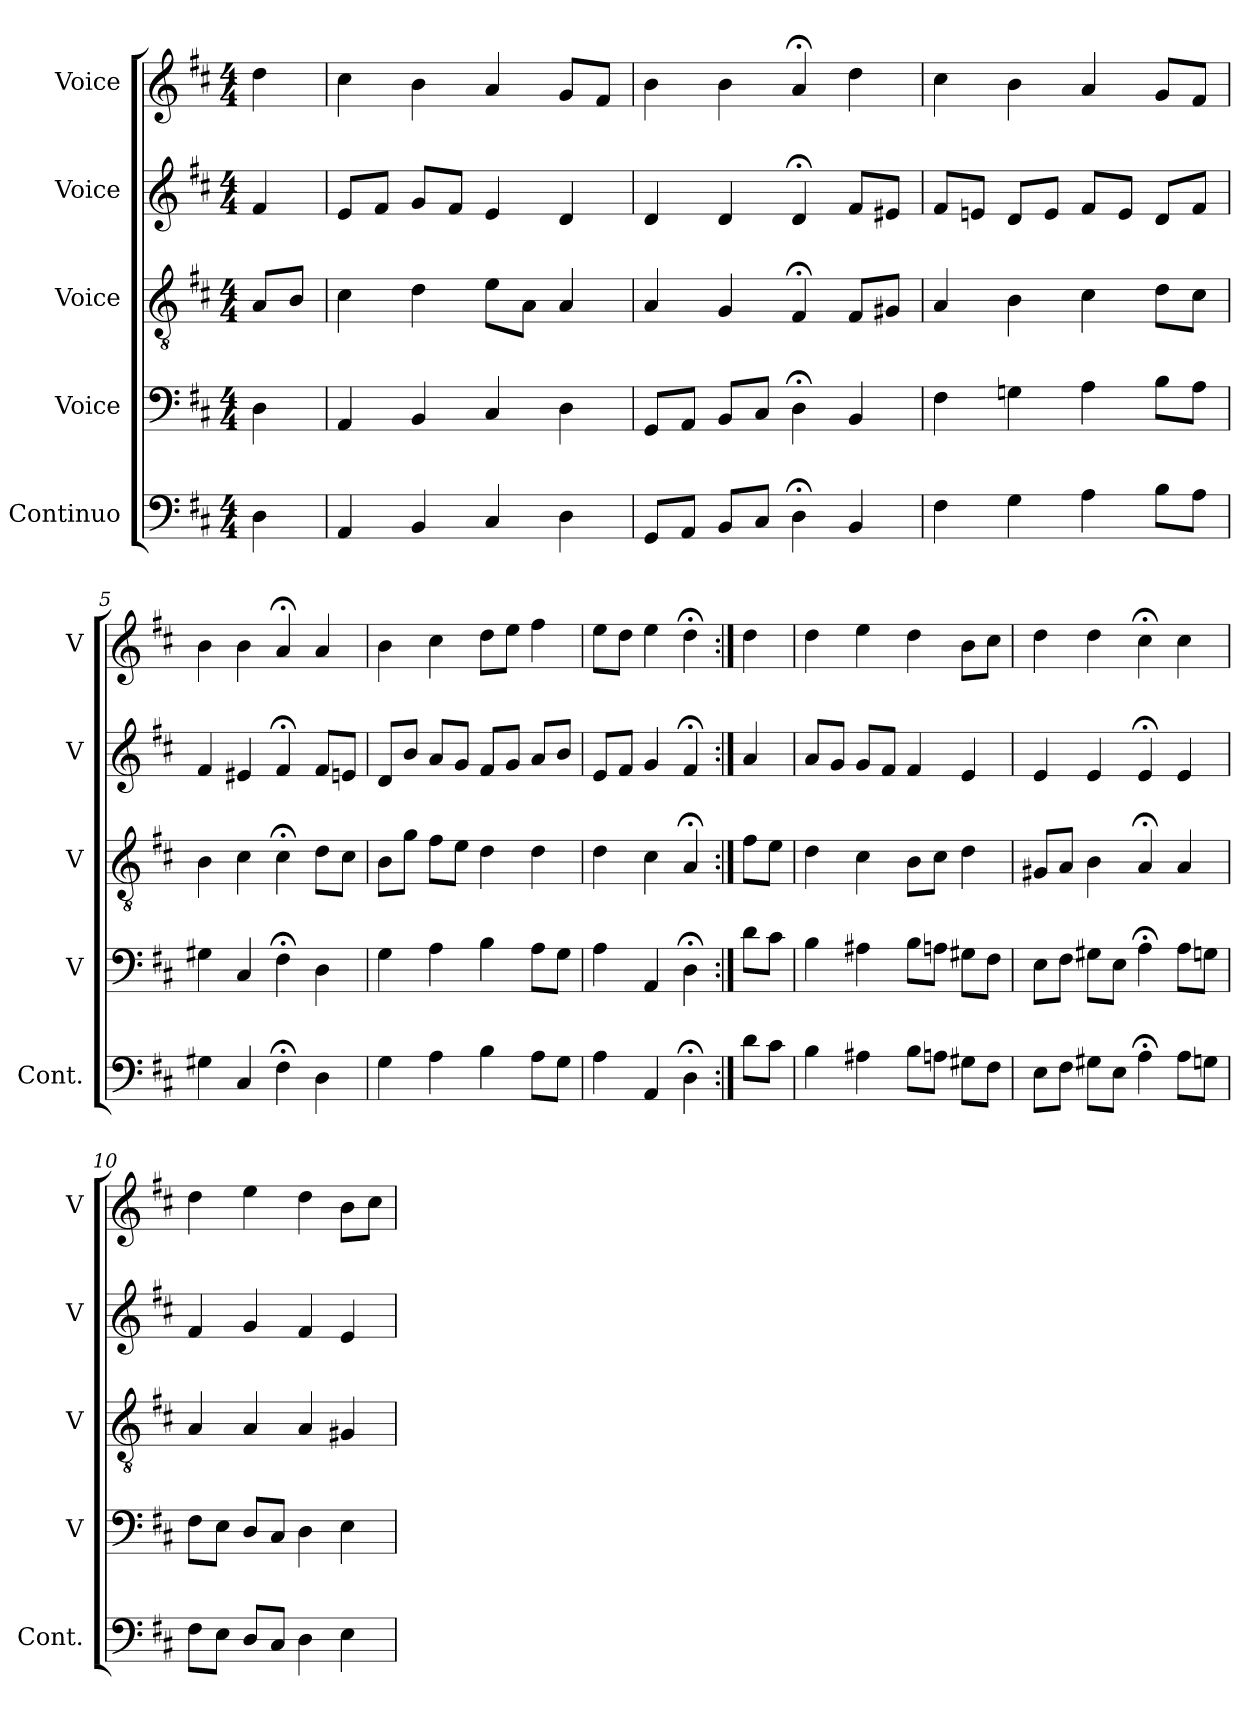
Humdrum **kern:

**kern	**kern	**kern	**kern	**kern
*part5	*part4	*part3	*part2	*part1
*staff5	*staff4	*staff3	*staff2	*staff1
*I"Continuo	*I"Voice	*I"Voice	*I"Voice	*I"Voice
*I'Cont.	*I'V	*I'V	*I'V	*I'V
*clefF4	*clefF4	*clefGv2	*clefG2	*clefG2
*k[f#c#]	*k[f#c#]	*k[f#c#]	*k[f#c#]	*k[f#c#]
*M4/4	*M4/4	*M4/4	*M4/4	*M4/4
=	=	=	=	=
4D	4D	8AL	4f#	4dd
.	.	8BJ	.	.
=2	=2	=2	=2	=2
4AA	4AA	4c#	8eL	4cc#
.	.	.	8f#J	.
4BB	4BB	4d	8gL	4b
.	.	.	8f#J	.
4C#	4C#	8eL	4e	4a
.	.	8AJ	.	.
4D	4D	4A	4d	8gL
.	.	.	.	8f#J
=3	=3	=3	=3	=3
8GGL	8GGL	4A	4d	4b
8AAJ	8AAJ	.	.	.
8BBL	8BBL	4G	4d	4b
8C#J	8C#J	.	.	.
4D;<	4D;<	4F#;<	4d;<	4a;<
4BB	4BB	8F#L	8f#L	4dd
.	.	8G#XJ	8e#XJ	.
=4	=4	=4	=4	=4
4F#	4F#	4A	8f#L	4cc#
.	.	.	8enJ	.
4G	4Gn	4B	8dL	4b
.	.	.	8eJ	.
4A	4A	4c#	8f#L	4a
.	.	.	8eJ	.
8BL	8BL	8dL	8dL	8gL
8AJ	8AJ	8c#J	8f#J	8f#J
=5	=5	=5	=5	=5
4G#X	4G#X	4B	4f#	4b
4C#	4C#	4c#	4e#X	4b
4F#;<	4F#;<	4c#;<	4f#;<	4a;<
4D	4D	8dL	8f#L	4a
.	.	8c#J	8enJ	.
=6	=6	=6	=6	=6
4G	4G	8BL	8dL	4b
.	.	8gJ	8bJ	.
4A	4A	8f#L	8aL	4cc#
.	.	8eJ	8gJ	.
4B	4B	4d	8f#L	8ddL
.	.	.	8gJ	8eeJ
8AL	8AL	4d	8aL	4ff#
8GJ	8GJ	.	8bJ	.
=	=	=	=	=
4A	4A	4d	8eL	8eeL
.	.	.	8f#J	8ddJ
4AA	4AA	4c#	4g	4ee
4D;<	4D;<	4A;<	4f#;<	4dd;<
=7:|!	=7:|!	=7:|!	=7:|!	=7:|!
8dL	8dL	8f#L	4a	4dd
8c#J	8c#J	8eJ	.	.
=8	=8	=8	=8	=8
4B	4B	4d	8aL	4dd
.	.	.	8gJ	.
4A#X	4A#X	4c#	8gL	4ee
.	.	.	8f#J	.
8BL	8BL	8BL	4f#	4dd
8AnJ	8AnJ	8c#J	.	.
8G#XL	8G#XL	4d	4e	8bL
8F#J	8F#J	.	.	8cc#J
=9	=9	=9	=9	=9
8EL	8EL	8G#XL	4e	4dd
8F#J	8F#J	8AJ	.	.
8G#XL	8G#XL	4B	4e	4dd
8EJ	8EJ	.	.	.
4A;<	4A;<	4A;<	4e;<	4cc#;<
8AL	8AL	4A	4e	4cc#
8GnJ	8GnJ	.	.	.
=10	=10	=10	=10	=10
8F#L	8F#L	4A	4f#	4dd
8EJ	8EJ	.	.	.
8DL	8DL	4A	4g	4ee
8C#J	8C#J	.	.	.
4D	4D	4A	4f#	4dd
4E	4E	4G#X	4e	8bL
.	.	.	.	8cc#J
=	=	=	=	=
*-	*-	*-	*-	*-
